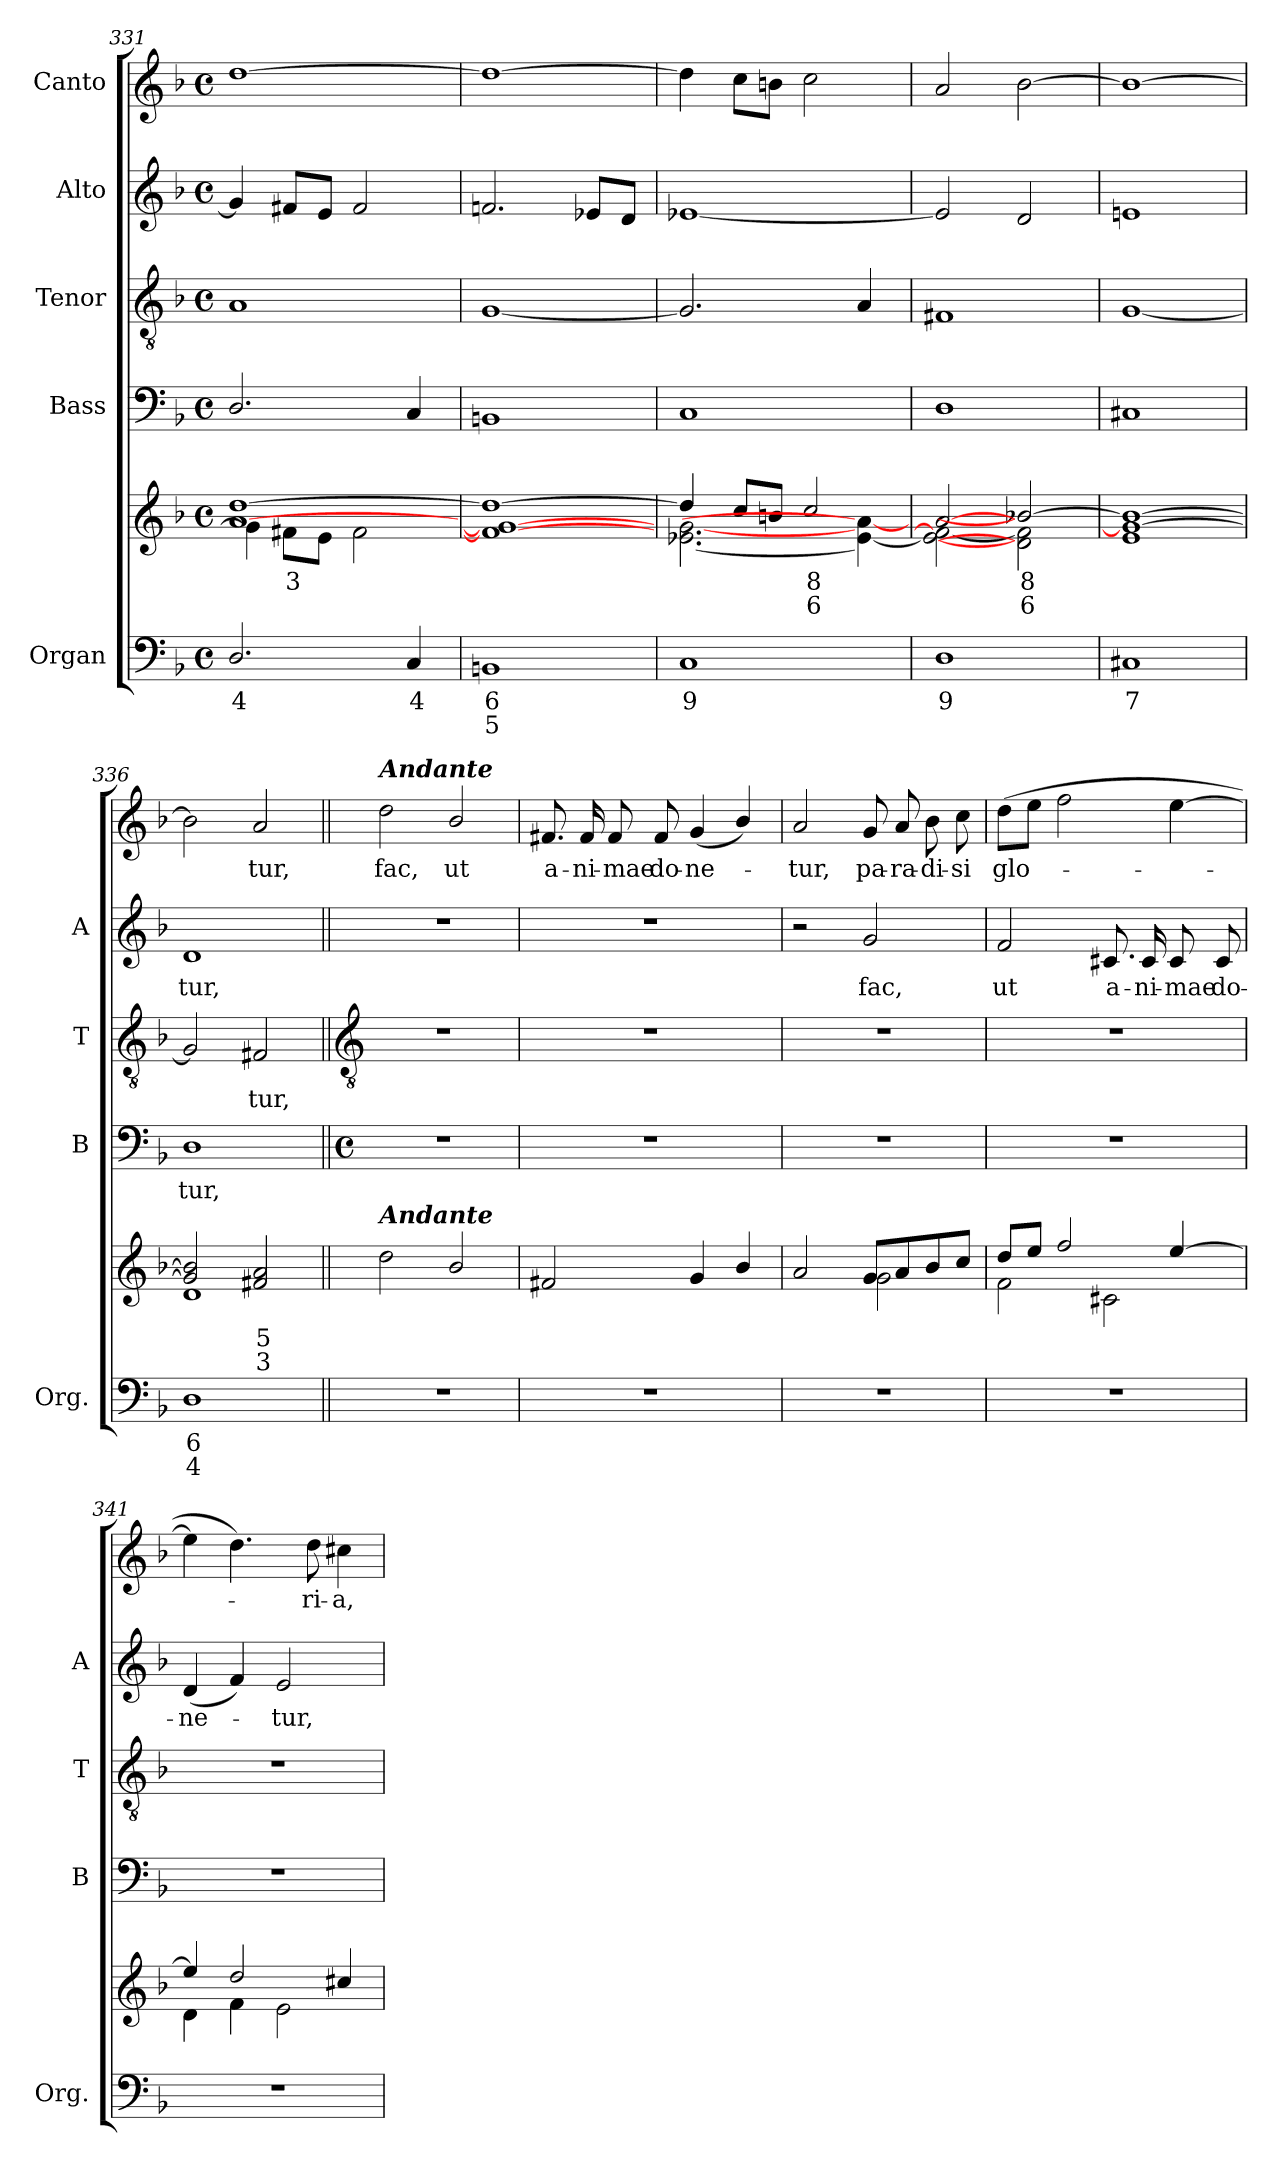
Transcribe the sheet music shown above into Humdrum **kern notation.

**kern	**text	**text	**kern	**text	**text	**kern	**text	**kern	**text	**kern	**text	**kern	**text
*part5	*part5	*part5	*part5	*part5	*part5	*part4	*part4	*part3	*part3	*part2	*part2	*part1	*part1
*staff6	*staff6	*staff6	*staff5	*staff5	*staff5	*staff4	*staff4	*staff3	*staff3	*staff2	*staff2	*staff1	*staff1
*I"Organ	*	*	*	*	*	*I"Bass	*	*I"Tenor	*	*I"Alto	*	*I"Canto	*
*I'Org.	*	*	*	*	*	*I'B	*	*I'T	*	*I'A	*	*	*
*clefF4	*	*	*clefG2	*	*	*clefF4	*	*clefGv2	*	*clefG2	*	*clefG2	*
*k[b-]	*	*	*k[b-]	*	*	*k[b-]	*	*k[b-]	*	*k[b-]	*	*k[b-]	*
*F:	*	*	*F:	*	*	*F:	*	*F:	*	*F:	*	*F:	*
*M4/4	*	*	*M4/4	*	*	*M4/4	*	*M4/4	*	*M4/4	*	*M4/4	*
*met(c)	*	*	*met(c)	*	*	*met(c)	*	*met(c)	*	*met(c)	*	*met(c)	*
=331	=331	=331	=331	=331	=331	=331	=331	=331	=331	=331	=331	=331	=331
!	!LO:LY:b	!	!	!	!	!	!	!	!	!	!	!	!
*	*	*	*^	*	*	*	*	*	*	*	*	*	*
*	*	*	*	*^	*	*	*	*	*	*	*	*	*	*
2.D/	4	.	[1a/ [1dd/	4g\]	1ryy	.	.	2.D/	.	1A	.	4g]	.	[1dd	.
!	!	!	!	!	!	!LO:LY:b	!	!	!	!	!	!	!	!	!
.	.	.	.	8f#X\L	.	3	.	.	.	.	.	8f#XL	.	.	.
.	.	.	.	8e\J	.	.	.	.	.	.	.	8eJ	.	.	.
.	.	.	.	2f#\	.	.	.	.	.	.	.	2f#	.	.	.
!	!LO:LY:b	!	!	!	!	!	!	!	!	!	!	!	!	!	!
4C	4	.	.	.	.	.	.	4C	.	.	.	.	.	.	.
=332	=332	=332	=332	=332	=332	=332	=332	=332	=332	=332	=332	=332	=332	=332	=332
!	!LO:LY:b	!LO:LY:b	!	!	!	!	!	!	!	!	!	!	!	!	!
1BBn	6	5	1fn/_ 1g/_ 1dd/_	1ryy	1ryy	.	.	1BBn	.	[1G	.	2.fn	.	1dd_	.
.	.	.	.	.	.	.	.	.	.	.	.	8e-XL	.	.	.
.	.	.	.	.	.	.	.	.	.	.	.	8dJ	.	.	.
=333	=333	=333	=333	=333	=333	=333	=333	=333	=333	=333	=333	=333	=333	=333	=333
!	!LO:LY:b	!	!	!	!	!	!	!	!	!	!	!	!	!	!
1C	9	.	4dd/]	[2.e-X\ [2.g\	1ryy	.	.	1C	.	2.G]	.	[1e-X	.	4dd]	.
.	.	.	8cc/L	.	.	.	.	.	.	.	.	.	.	8ccL	.
.	.	.	8bn/J	.	.	.	.	.	.	.	.	.	.	8bnJ	.
!	!	!	!	!	!	!LO:LY:b	!LO:LY:b	!	!	!	!	!	!	!	!
.	.	.	2cc/	.	.	8	6	.	.	.	.	.	.	2cc	.
.	.	.	.	4e-\_ 4a\_	.	.	.	.	.	4A	.	.	.	.	.
=334	=334	=334	=334	=334	=334	=334	=334	=334	=334	=334	=334	=334	=334	=334	=334
!	!LO:LY:b	!	!	!	!	!	!	!	!	!	!	!	!	!	!
1D	9	.	[2a/	2e-\_ 2f#\_	1ryy	.	.	1D	.	1F#X	.	2e-]	.	2a	.
!	!	!	!	!	!	!LO:LY:b	!LO:LY:b	!	!	!	!	!	!	!	!
.	.	.	2b-X/_	2d\] 2f#\]	.	8	6	.	.	.	.	2d	.	[2b-\	.
=335	=335	=335	=335	=335	=335	=335	=335	=335	=335	=335	=335	=335	=335	=335	=335
!	!LO:LY:b	!	!	!	!	!	!	!	!	!	!	!	!	!	!
1C#X	7	.	1g/_ 1b-/_	1e\	1ryy	.	.	1C#X	.	[1G	.	1en	.	1b-\_	.
=336	=336	=336	=336	=336	=336	=336	=336	=336	=336	=336	=336	=336	=336	=336	=336
!	!LO:LY:b	!LO:LY:b	!	!	!	!	!	!	!LO:LY:b	!	!	!	!LO:LY:b	!	!
1D	6	4	2g/] 2b-/]	1d\	1ryy	.	.	1D	tur,	2G]	.	1d	tur,	2b-\]	.
!	!	!	!	!	!	!LO:LY:b	!LO:LY:b	!	!	!	!LO:LY:b	!	!	!	!LO:LY:b
.	.	.	2f#X/ 2a/	.	.	5	3	.	.	2F#X	tur,	.	.	2a	tur,
!!LO:LB:g=z
=337||	=337||	=337||	=337||	=337||	=337||	=337||	=337||	=337||	=337||	=337||	=337||	=337||	=337||	=337||	=337||
*	*	*	*	*	*	*	*	*	*	*clefGv2	*	*	*	*	*
*	*	*	*	*	*	*	*	*M4/4	*	*	*	*	*	*	*
*	*	*	*	*	*	*	*	*met(c)	*	*	*	*	*	*	*
!	!	!	!	!	!	!	!	!	!	!	!	!	!	!LO:TX:a:Bi:t=Andante	!
!	!	!	!LO:TX:a:Bi:t=Andante	!	!	!	!	!	!	!	!	!	!	!	!
!	!	!	!	!	!	!	!	!	!	!	!	!	!	!	!LO:LY:b
1r	.	.	2dd\	1ryy	1ryy	.	.	1r	.	1r	.	1r	.	2dd	fac,
!	!	!	!	!	!	!	!	!	!	!	!	!	!	!	!LO:LY:b
.	.	.	2b-/	.	.	.	.	.	.	.	.	.	.	2b-/	ut
=338	=338	=338	=338	=338	=338	=338	=338	=338	=338	=338	=338	=338	=338	=338	=338
!	!	!	!	!	!	!	!	!	!	!	!	!	!	!	!LO:LY:b
1r	.	.	2f#X/	1ryy	1ryy	.	.	1r	.	1r	.	1r	.	8.f#X	a-
!	!	!	!	!	!	!	!	!	!	!	!	!	!	!	!LO:LY:b
.	.	.	.	.	.	.	.	.	.	.	.	.	.	16f#	-ni-
!	!	!	!	!	!	!	!	!	!	!	!	!	!	!	!LO:LY:b
.	.	.	.	.	.	.	.	.	.	.	.	.	.	8f#	-mae
!	!	!	!	!	!	!	!	!	!	!	!	!	!	!	!LO:LY:b
.	.	.	.	.	.	.	.	.	.	.	.	.	.	8f#	do-
!	!	!	!	!	!	!	!	!	!	!	!	!	!	!	!LO:LY:b
.	.	.	4g/	.	.	.	.	.	.	.	.	.	.	(<4g	-ne-
.	.	.	4b-/	.	.	.	.	.	.	.	.	.	.	4b-/)	.
=339	=339	=339	=339	=339	=339	=339	=339	=339	=339	=339	=339	=339	=339	=339	=339
!	!	!	!	!	!	!	!	!	!	!	!	!	!	!	!LO:LY:b
1r	.	.	2a/	2ryy	1ryy	.	.	1r	.	1r	.	2r	.	2a	tur,
!	!	!	!	!	!	!	!	!	!	!	!	!	!LO:LY:b	!	!LO:LY:b
.	.	.	8g/L	2g\	.	.	.	.	.	.	.	2g	fac,	8g	pa-
!	!	!	!	!	!	!	!	!	!	!	!	!	!	!	!LO:LY:b
.	.	.	8a/	.	.	.	.	.	.	.	.	.	.	8a	-ra-
!	!	!	!	!	!	!	!	!	!	!	!	!	!	!	!LO:LY:b
.	.	.	8b-/	.	.	.	.	.	.	.	.	.	.	8b-	-di-
!	!	!	!	!	!	!	!	!	!	!	!	!	!	!	!LO:LY:b
.	.	.	8cc/J	.	.	.	.	.	.	.	.	.	.	8cc	-si
=340	=340	=340	=340	=340	=340	=340	=340	=340	=340	=340	=340	=340	=340	=340	=340
!	!	!	!	!	!	!	!	!	!	!	!	!	!LO:LY:b	!	!LO:LY:b
1r	.	.	8dd/L	2f\	1ryy	.	.	1r	.	1r	.	2f	ut	(>8ddL	glo-
.	.	.	8ee/J	.	.	.	.	.	.	.	.	.	.	8eeJ	.
.	.	.	2ff/	.	.	.	.	.	.	.	.	.	.	2ff	.
!	!	!	!	!	!	!	!	!	!	!	!	!	!LO:LY:b	!	!
.	.	.	.	2c#X\	.	.	.	.	.	.	.	8.c#X	a-	.	.
!	!	!	!	!	!	!	!	!	!	!	!	!	!LO:LY:b	!	!
.	.	.	.	.	.	.	.	.	.	.	.	16c#	-ni-	.	.
!	!	!	!	!	!	!	!	!	!	!	!	!	!LO:LY:b	!	!
.	.	.	[4ee/	.	.	.	.	.	.	.	.	8c#	-mae	[4ee	.
!	!	!	!	!	!	!	!	!	!	!	!	!	!LO:LY:b	!	!
.	.	.	.	.	.	.	.	.	.	.	.	8c#	do-	.	.
=341	=341	=341	=341	=341	=341	=341	=341	=341	=341	=341	=341	=341	=341	=341	=341
!	!	!	!	!	!	!	!	!	!	!	!	!	!LO:LY:b	!	!
1r	.	.	4ee/]	4d\	1ryy	.	.	1r	.	1r	.	(<4d	-ne-	4ee]	.
.	.	.	2dd/	4f\	.	.	.	.	.	.	.	4f)	.	4.dd)	.
!	!	!	!	!	!	!	!	!	!	!	!	!	!LO:LY:b	!	!
.	.	.	.	2e\	.	.	.	.	.	.	.	2e	tur,	.	.
!	!	!	!	!	!	!	!	!	!	!	!	!	!	!	!LO:LY:b
.	.	.	.	.	.	.	.	.	.	.	.	.	.	8dd	ri-
!	!	!	!	!	!	!	!	!	!	!	!	!	!	!	!LO:LY:b
.	.	.	4cc#X/	.	.	.	.	.	.	.	.	.	.	4cc#X	-a,
*	*	*	*v	*v	*v	*	*	*	*	*	*	*	*	*	*
=	=	=	=	=	=	=	=	=	=	=	=	=	=
*-	*-	*-	*-	*-	*-	*-	*-	*-	*-	*-	*-	*-	*-
